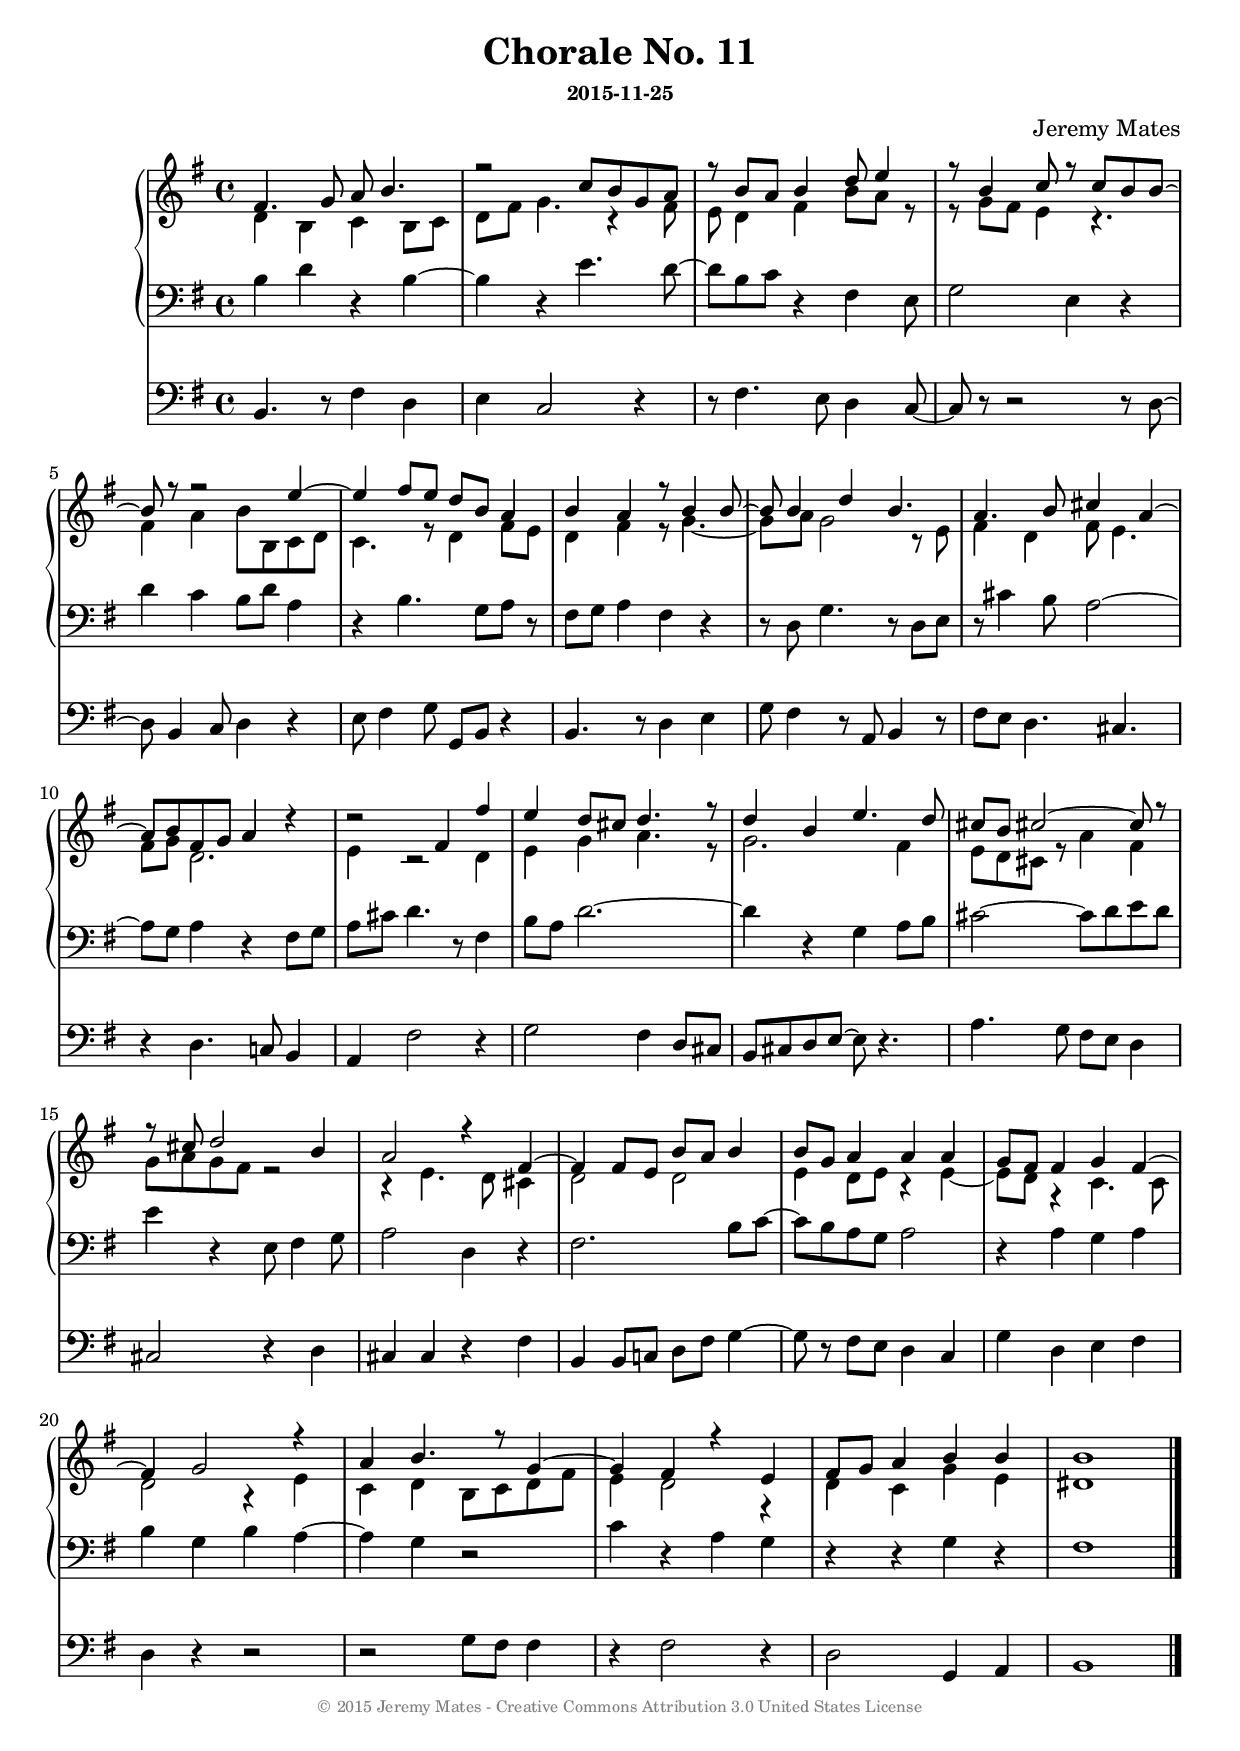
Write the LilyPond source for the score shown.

%%%%%%%%%%%%%%%%%%%%%%%%%%%%%%%%%%%%%%%%%%%%%%%%%%%%%%%%%%%%%%%%%%%%%%%%%%%%%
%
% LilyPond engraving system - http://www.lilypond.org/

\version  "2.18.2"
\language "deutsch"

\header {
  title       = "Chorale No. 11"
  composer    = "Jeremy Mates"
  subsubtitle = "2015-11-25"
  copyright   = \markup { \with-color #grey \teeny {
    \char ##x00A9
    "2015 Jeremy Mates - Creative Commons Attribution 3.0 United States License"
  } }
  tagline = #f
}

normtempo = { \tempo 4=52 }

keytempoetc = {
  \set Score.tempoHideNote = ##t
  \accidentalStyle "neo-modern"
  \time 4/4
  \normtempo

  \key g \major
}

%%%%%%%%%%%%%%%%%%%%%%%%%%%%%%%%%%%%%%%%%%%%%%%%%%%%%%%%%%%%%%%%%%%%%%%%%%%%%%
%

sopa = \relative d' {
  fis4. g8 a h4.
  r2 c8 h g a
  r8 h8 a h4 d8 e4
  r8 h4 c8 r8 c8 h h~

  h8 r8 r2 e4~
  e4 fis8 e d h a4
  h4 a4 r8 h4 h8~
  h8 h4 d h4.
}

sopb = \relative fis' {
  a4. h8 cis4 a4~
  a8 h fis8 g a4 d4\rest
  d2\rest fis,4 fis'
  e4 d8 cis8 d4. r8

  d4 h4 e4. d8
  cis8 h cis2~ cis8 r8
  r8 cis8 d2 h4
  a2 r4 fis4~
}

sopc = \relative fis' {
  fis4 fis8 e h'8 a h4
  h8 g a4 a4 a4
  g8 fis fis4 g fis~
  fis4 g2 r4

  a4 h4. r8 g4~
  g4 fis r4 e4
  fis8 g a4 \tempo 4=51 h \tempo 4=49 h
  \tempo 4=45 h1
}

altoa = \relative g' {
  d4 h c h8 c
  d8 fis g4. r4 fis8 e
  d4 fis h8 a r8
  r8 g8 fis e4 r4.

  fis4 a h8 h, c d
  c4. r8 d4 fis8 e
  d4 fis4 r8 g4.~
  g8 a8 g2 r8 e
}

altob = \relative fis' {
  fis4 d4 fis8 e4.
  fis8 g d2.
  e4 c2\rest d4
  e4 g4 a4. r8

  g2. fis4
  e8 d cis8 r8 a'4 fis4
  g8 a g8 fis8 r2
  r4 e4. d8 cis4
}

altoc = \relative fis' {
  d2 d2
  e4 d8 e8 r4 e4~
  e8 d r4 c4. c8
  d2 r4 e4

  c4 d h8 c d fis
  e4 d2 r4
  d4 c4 g'4 e
  dis1
}

tenora = \relative h {
  h4 d r4 h4~
  h4 r4 e4. d8~
  d8 h c r4 fis, e8
  g2 e4 r4

  d'4 c h8 d a4
  r4 h4. g8 a8 r8
  fis8 g8 a4 fis4 r4
  r8 d8 g4. r8 d8 e
}

tenorb = \relative a {
  r8 cis4 h8 a2~
  a8 g a4 r4 fis8 g
  a8 cis d4. r8 fis,4
  h8 a d2.~

  d4 r4 g,4 a8 h
  cis2~ cis8 d8 e d 
  e4 r4 e,8 fis4 g8
  a2 d,4 r4
}

tenorc = \relative fis {
  fis2. h8 c~
  c8 h8 a g8 a2
  r4 a4 g4 a4
  h4 g4 h4 a4~

  a4 g4 r2
  c4 r4 a4 g4
  r4 r4 g4 r4
  fis1
}

bassa = \relative h, {
  h4. r8 fis'4 d
  e4 c2 r4
  r8 fis4. e8 d4 c8~
  c8 r8 r2 r8 d8~

  d8 h4 c8 d4 r4
  e8 fis4 g8 g, h r4
  h4. r8 d4 e4
  g8 fis4 r8 a, h4 r8
}

bassb = \relative h {
  fis8 e d4. cis4.
  r4 d4. c8 h4
  a4 fis'2 r4
  g2 fis4 d8 cis

  h8 cis d e~ e r4.
  a4. g8 fis e d4
  cis2 r4 d4
  cis4 cis4 r4 fis4
}

bassc = \relative h, {
  h4 h8 c d fis g4~
  g8 r8 fis8 e d4 c
  g'4 d4 e4 fis4
  d4 r4 r2

  r2 g8 fis fis4
  r4 fis2 r4
  d2 g,4 a
  h1
}


%%%%%%%%%%%%%%%%%%%%%%%%%%%%%%%%%%%%%%%%%%%%%%%%%%%%%%%%%%%%%%%%%%%%%%%%%%%%%%
%
% MIDI

msop = {
  \keytempoetc
  \sopa
  \sopb
  \sopc
}

malto = {
  \keytempoetc
  \altoa
  \altob
  \altoc
}

mtenor = {
  \keytempoetc
  \tenora
  \tenorb
  \tenorc
}

mbass = {
  \keytempoetc
  \bassa
  \bassb
  \bassc
}

themidi = {
 <<
  \set Score.midiChannelMapping = #'instrument

  \new Staff = "soprano" << \msop >>
  \new Staff = "alto" << \malto >>
  \new Staff = "tenor" << \mtenor >>
  \new Staff = "bass" << \mbass >>
  % optional track doublings
% \new Staff = "bbass" << \transpose c c, { \mbass } >>
% \new Staff = "ssoprano" << \transpose c c' { \msop } >>
 >>
}

\score {
  \themidi
  \midi { }
}

%%%%%%%%%%%%%%%%%%%%%%%%%%%%%%%%%%%%%%%%%%%%%%%%%%%%%%%%%%%%%%%%%%%%%%%%%%%%%%
%
% SCORE

ssop = \new Voice {
  \keytempoetc
  \voiceOne
  \sopa
  \sopb
  \sopc
  \bar "|."
}

salto = \new Voice {
  \keytempoetc
  \voiceTwo
  \altoa
  \altob
  \altoc
  \bar "|."
}

stenor = {
  \keytempoetc
  \clef bass
  \tenora
  \tenorb
  \tenorc
  \bar "|."
}

sbass = {
  \keytempoetc
  \bassa
  \bassb
  \bassc
  \bar "|."
}

upper = {
  \clef treble
  \set Staff.printPartCombineTexts = ##f
  \partcombine \ssop \salto
}

lower = {
  \clef treble
  \stenor
}

thescore = {
 <<
  \new PianoStaff << \new Staff \upper \new Staff \lower >>
  \new Staff << \clef bass \sbass >>
 >>
}

\score {
  \thescore
  \layout { }
}
